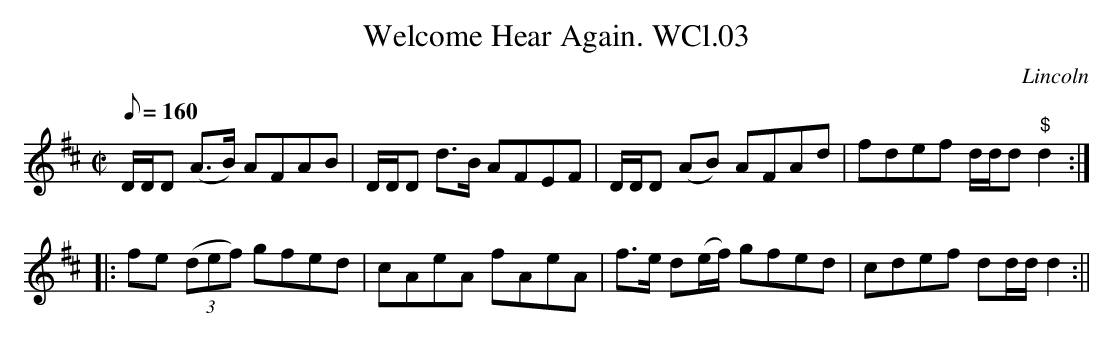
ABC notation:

X:1
T:Welcome Hear Again. WCl.03
M:C|
L:1/8
Q:160
O:Lincoln
K:D
D/2D/2D (A>B) AFAB|D/2D/2D d>B AFEF|
D/2D/2D (AB) AFAd|fdef d/2d/2d "$"d2::!
fe ((3def) gfed|cAeA fAeA|
f>e d(e/2f/2) gfed|cdef dd/2d/2 d2:||
